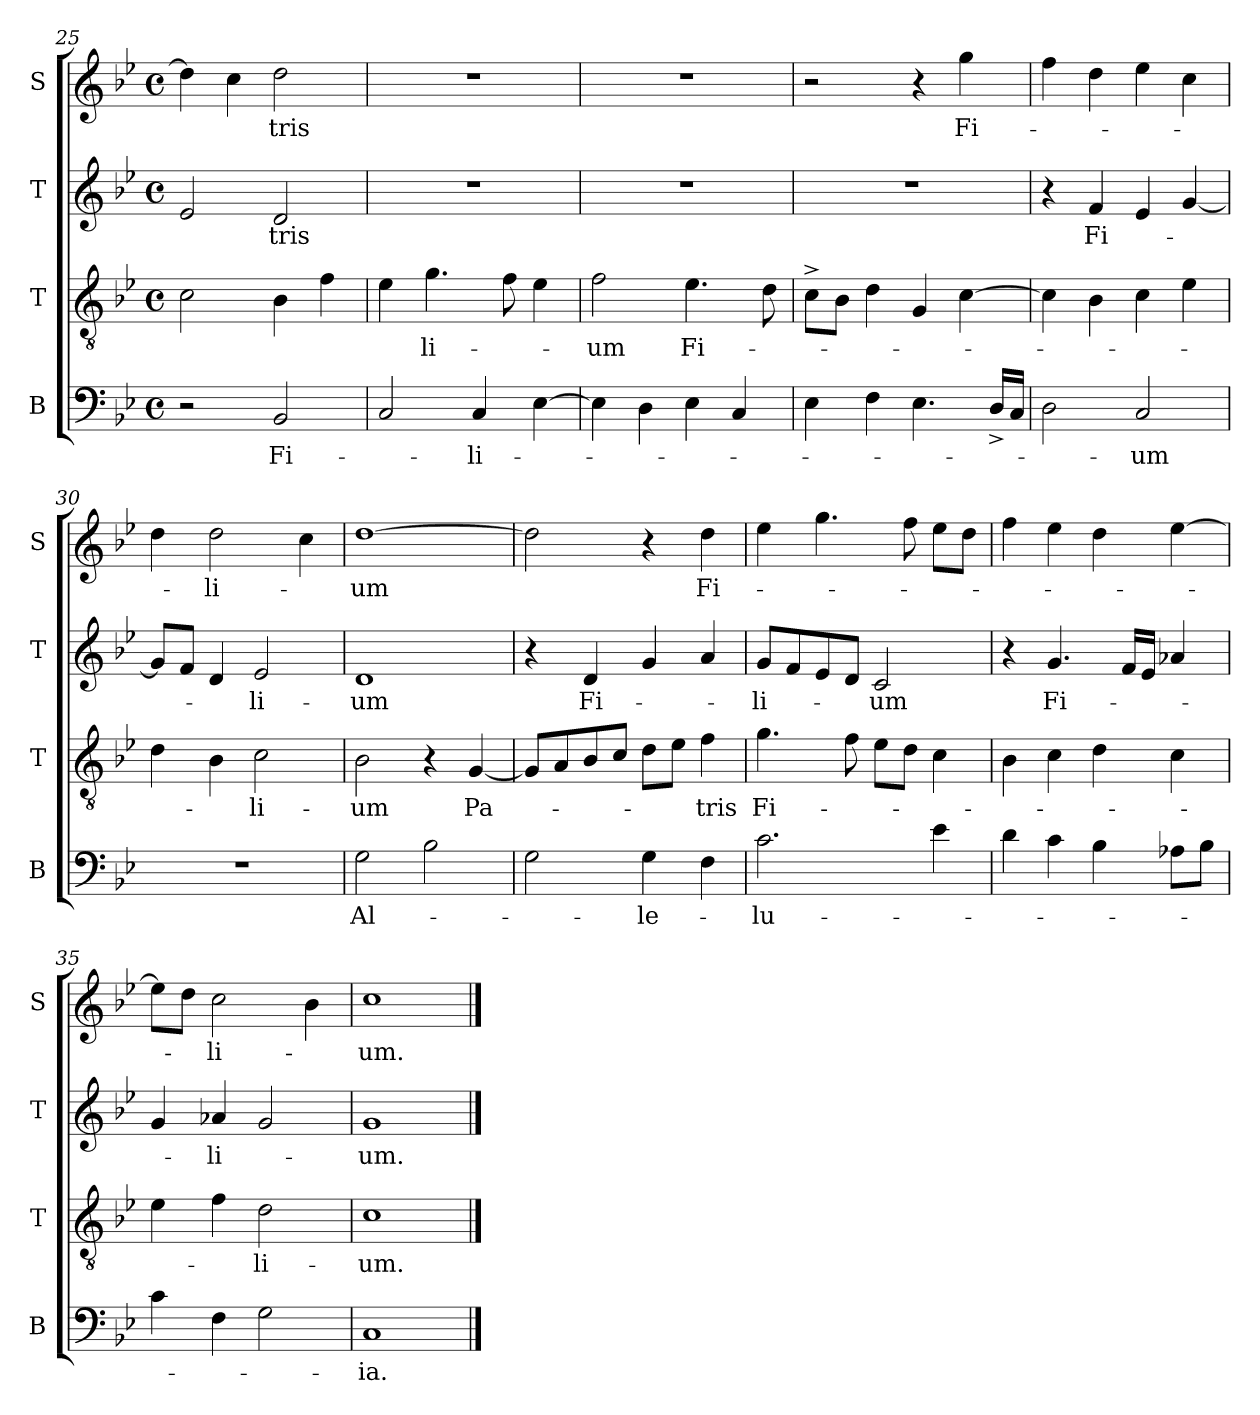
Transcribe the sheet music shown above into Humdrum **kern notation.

**kern	**text	**kern	**text	**kern	**text	**kern	**text
*part4	*part4	*part3	*part3	*part2	*part2	*part1	*part1
*staff4	*staff4	*staff3	*staff3	*staff2	*staff2	*staff1	*staff1
*I"B	*	*I"T	*	*I"T	*	*I"S	*
*I'B	*	*I'T	*	*I'T	*	*I'S	*
*clefF4	*	*clefGv2	*	*clefG2	*	*clefG2	*
*k[b-e-]	*	*k[b-e-]	*	*k[b-e-]	*	*k[b-e-]	*
*B-:	*	*B-:	*	*B-:	*	*B-:	*
*M4/4	*	*M4/4	*	*M4/4	*	*M4/4	*
*met(c)	*	*met(c)	*	*met(c)	*	*met(c)	*
=25	=25	=25	=25	=25	=25	=25	=25
2r	.	2c\	.	2e-/	.	4dd\]	.
.	.	.	.	.	.	4cc\	.
!	!LO:LY:b	!	!	!	!LO:LY:b	!	!LO:LY:b
2BB-/	Fi-	4B-\	.	2d/	-tris	2dd\	-tris
.	.	4f\	.	.	.	.	.
=26	=26	=26	=26	=26	=26	=26	=26
2C/	.	4e-\	.	1r	.	1r	.
!	!	!	!LO:LY:b	!	!	!	!
.	.	4.g\	-li-	.	.	.	.
!	!LO:LY:b	!	!	!	!	!	!
4C/	-li-	.	.	.	.	.	.
.	.	8f\	.	.	.	.	.
[>4E-\	.	4e-\	.	.	.	.	.
=27	=27	=27	=27	=27	=27	=27	=27
!	!	!	!LO:LY:b	!	!	!	!
4E-\]	.	2f\	-um	1r	.	1r	.
4D\	.	.	.	.	.	.	.
!	!	!	!LO:LY:b	!	!	!	!
4E-\	.	4.e-\	Fi-	.	.	.	.
4C/	.	.	.	.	.	.	.
.	.	8d\	.	.	.	.	.
=28	=28	=28	=28	=28	=28	=28	=28
4E-\	.	8c^>\L	.	1r	.	2r	.
.	.	8B-\J	.	.	.	.	.
4F\	.	4d\	.	.	.	.	.
4.E-\	.	4G/	.	.	.	4r	.
!	!	!	!	!	!	!	!LO:LY:b
.	.	[>4c\	.	.	.	4gg\	Fi-
16D^</LL	.	.	.	.	.	.	.
16C/JJ	.	.	.	.	.	.	.
=29	=29	=29	=29	=29	=29	=29	=29
2D\	.	4c\]	.	4r	.	4ff\	.
!	!	!	!	!	!LO:LY:b	!	!
.	.	4B-\	.	4f/	Fi-	4dd\	.
!	!LO:LY:b	!	!	!	!	!	!
2C/	-um	4c\	.	4e-/	.	4ee-\	.
.	.	4e-\	.	[<4g/	.	4cc\	.
!!LO:PB:g=z
=30	=30	=30	=30	=30	=30	=30	=30
1r	.	4d\	.	8g/L]	.	4dd\	.
.	.	.	.	8f/J	.	.	.
!	!	!	!	!	!	!	!LO:LY:b
.	.	4B-\	.	4d/	.	2dd\	-li-
!	!	!	!LO:LY:b	!	!LO:LY:b	!	!
.	.	2c\	-li-	2e-/	-li-	.	.
.	.	.	.	.	.	4cc\	.
=31	=31	=31	=31	=31	=31	=31	=31
!	!LO:LY:b	!	!LO:LY:b	!	!LO:LY:b	!	!LO:LY:b
2G\	Al-	2B-\	-um	1d	-um	[>1dd	-um
2B-\	.	4r	.	.	.	.	.
!	!	!	!LO:LY:b	!	!	!	!
.	.	[<4G/	Pa-	.	.	.	.
=32	=32	=32	=32	=32	=32	=32	=32
2G\	.	8G/L]	.	4r	.	2dd\]	.
.	.	8A/	.	.	.	.	.
!	!	!	!	!	!LO:LY:b	!	!
.	.	8B-/	.	4d/	Fi-	.	.
.	.	8c/J	.	.	.	.	.
!	!LO:LY:b	!	!	!	!	!	!
4G\	-le-	8d\L	.	4g/	.	4r	.
.	.	8e-\J	.	.	.	.	.
!	!	!	!LO:LY:b	!	!	!	!LO:LY:b
4F\	.	4f\	-tris	4a/	.	4dd\	Fi-
=33	=33	=33	=33	=33	=33	=33	=33
!	!LO:LY:b	!	!LO:LY:b	!	!LO:LY:b	!	!
2.c\	-lu-	4.g\	Fi-	8g/L	-li-	4ee-\	.
.	.	.	.	8f/	.	.	.
.	.	.	.	8e-/	.	4.gg\	.
.	.	8f\	.	8d/J	.	.	.
!	!	!	!	!	!LO:LY:b	!	!
.	.	8e-\L	.	2c/	-um	.	.
.	.	8d\J	.	.	.	8ff\	.
4e-\	.	4c\	.	.	.	8ee-\L	.
.	.	.	.	.	.	8dd\J	.
=34	=34	=34	=34	=34	=34	=34	=34
4d\	.	4B-\	.	4r	.	4ff\	.
!	!	!	!	!	!LO:LY:b	!	!
4c\	.	4c\	.	4.g/	Fi-	4ee-\	.
4B-\	.	4d\	.	.	.	4dd\	.
.	.	.	.	16f/LL	.	.	.
.	.	.	.	16e-/JJ	.	.	.
8A-X\L	.	4c\	.	4a-X/	.	[>4ee-\	.
8B-\J	.	.	.	.	.	.	.
=35	=35	=35	=35	=35	=35	=35	=35
4c\	.	4e-\	.	4g/	.	8ee-\L]	.
.	.	.	.	.	.	8dd\J	.
!	!	!	!	!	!LO:LY:b	!	!LO:LY:b
4F\	.	4f\	.	4a-X/	-li-	2cc\	-li-
!	!	!	!LO:LY:b	!	!	!	!
2G\	.	2d\	-li-	2g/	.	.	.
.	.	.	.	.	.	4b-\	.
=36	=36	=36	=36	=36	=36	=36	=36
!	!LO:LY:b	!	!LO:LY:b	!	!LO:LY:b	!	!LO:LY:b
1C	-ia.	1c	-um.	1g	-um.	1cc	-um.
==	==	==	==	==	==	==	==
*-	*-	*-	*-	*-	*-	*-	*-
